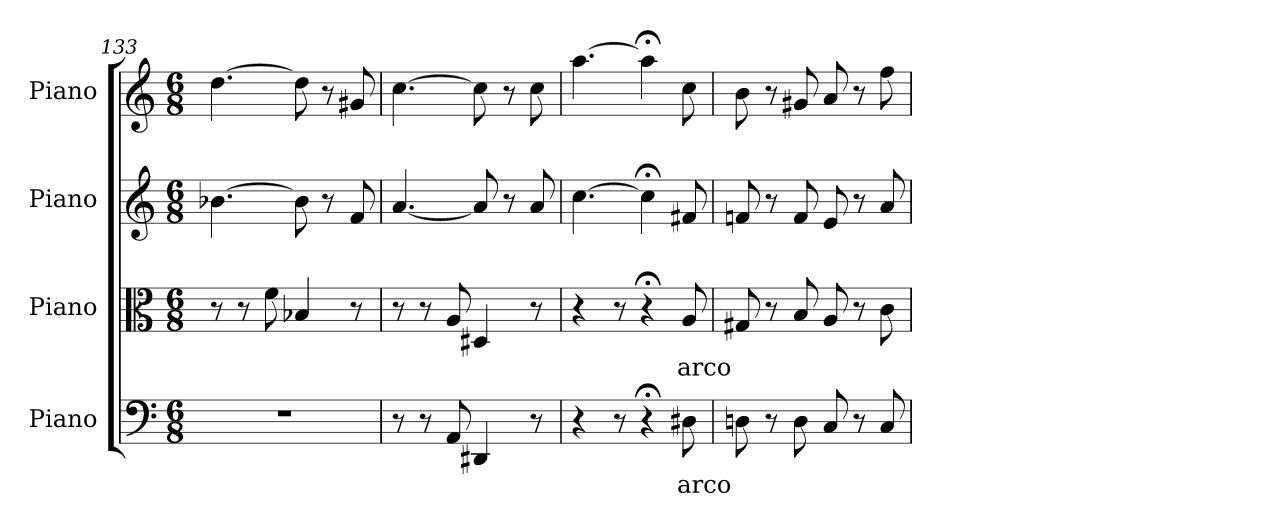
**kern	**text	**kern	**text	**kern	**kern
*part4	*part4	*part3	*part3	*part2	*part1
*staff4	*staff4	*staff3	*staff3	*staff2	*staff1
*I"Piano	*	*I"Piano	*	*I"Piano	*I"Piano
*I'Pno	*	*I'Pno	*	*I'Pno	*I'Pno
!!LO:LB:g=z
*clefF4	*	*clefC3	*	*clefG2	*clefG2
*k[]	*	*k[]	*	*k[]	*k[]
*M6/8	*	*M6/8	*	*M6/8	*M6/8
=133	=133	=133	=133	=133	=133
2.r	.	8r	.	[4.b-X\	[4.dd\
.	.	8r	.	.	.
.	.	8f\	.	.	.
.	.	4B-X/	.	8b-\]	8dd\]
.	.	.	.	8r	8r
.	.	8r	.	8f/	8g#X/
=134	=134	=134	=134	=134	=134
8r	.	8r	.	[4.a/	[4.cc\
8r	.	8r	.	.	.
8AA/	.	8A/	.	.	.
4DD#X/	.	4D#X/	.	8a/]	8cc\]
.	.	.	.	8r	8r
8r	.	8r	.	8a/	8cc\
=135	=135	=135	=135	=135	=135
4r	.	4r	.	[4.cc\	[4.aa\
8r	.	8r	.	.	.
4r;<	.	4r;<	.	4cc;<\]	4aa;<\]
!	!LO:LY:b	!	!LO:LY:b	!	!
8D#X\	arco	8A/	arco	8f#X/	8cc\
=136	=136	=136	=136	=136	=136
8Dn\	.	8G#X/	.	8fn/	8b\
8r	.	8r	.	8r	8r
8D\	.	8B/	.	8f/	8g#X/
8C/	.	8A/	.	8e/	8a/
8r	.	8r	.	8r	8r
8C/	.	8c\	.	8a/	8ff\
=	=	=	=	=	=
*-	*-	*-	*-	*-	*-
